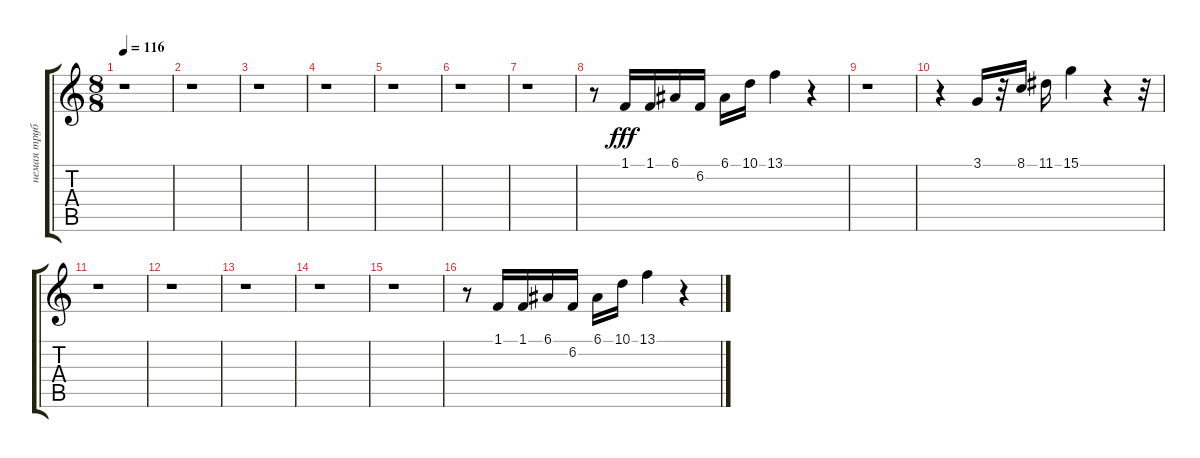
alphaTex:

\track ("немая труба" "немая труб") {instrument mutedtrumpet}
\staff {score tabs}
\tuning (E4 B3 G3 D3 A2 E2) {hide}
\ts (8 8)
\tempo 116
\clef g2
\ks c
r.1{dy fff instrument mutedtrumpet} |
r.1 |
r.1 |
r.1 |
r.1 |
r.1 |
r.1 |
r.8 1.1.16 1.1.16 6.1.16 6.2.16 6.1.16 10.1.16 13.1.4 r.4 |
r.1 |
r.4 3.1.16 r.32 8.1.16 11.1.16 15.1.4 r.4 r.32 |
r.1 |
r.1 |
r.1 |
r.1 |
r.1 |
r.8 1.1.16 1.1.16 6.1.16 6.2.16 6.1.16 10.1.16 13.1.4 r.4
